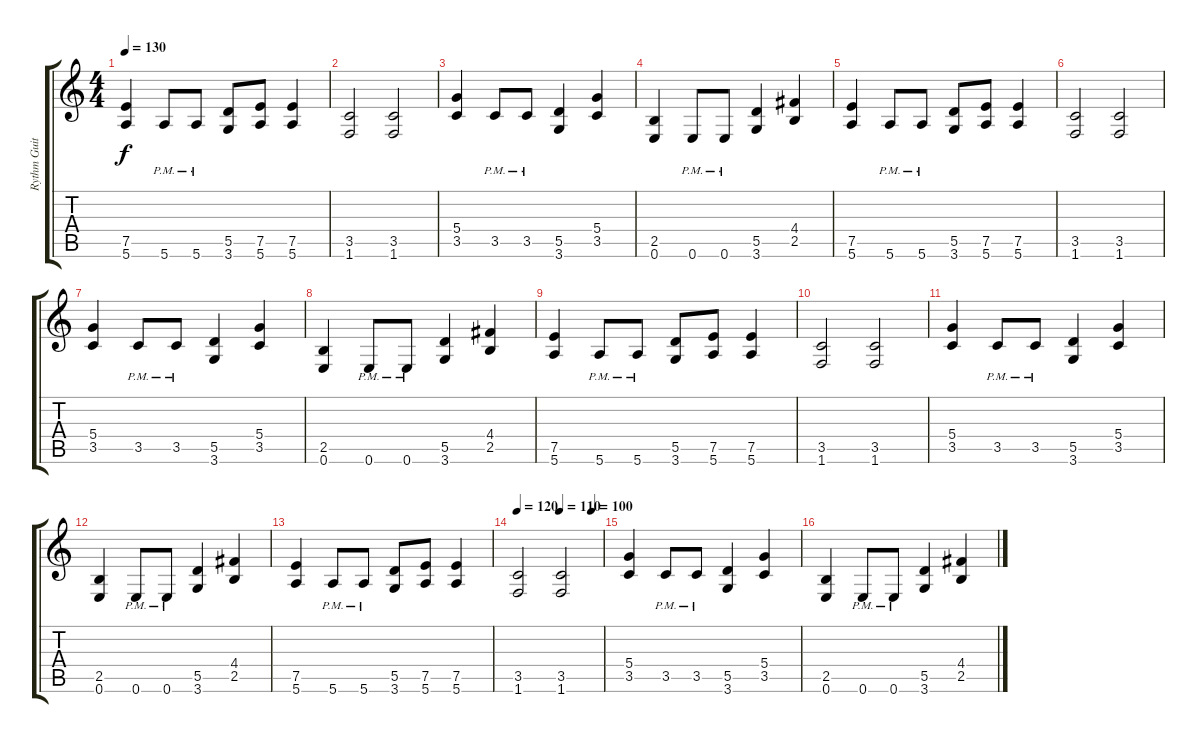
\track ("Rythm Guitar" "Rythm Guit") {instrument distortionguitar}
\staff {score tabs}
\tuning (E4 B3 G3 D3 A2 E2) {hide}
\ts (4 4)
\tempo 130
\clef g2
\ks c
(7.5 5.6).4{dy f} 5.6{pm}.8 5.6{pm}.8 (5.5 3.6).8 (7.5 5.6).8 (7.5 5.6).4 |
(3.5 1.6).2 (3.5 1.6).2 |
(5.4 3.5).4 3.5{pm}.8 3.5{pm}.8 (5.5 3.6).4 (5.4 3.5).4 |
(2.5 0.6).4 0.6{pm}.8 0.6{pm}.8 (5.5 3.6).4 (4.4 2.5).4 |
(7.5 5.6).4 5.6{pm}.8 5.6{pm}.8 (5.5 3.6).8 (7.5 5.6).8 (7.5 5.6).4 |
(3.5 1.6).2 (3.5 1.6).2 |
(5.4 3.5).4 3.5{pm}.8 3.5{pm}.8 (5.5 3.6).4 (5.4 3.5).4 |
(2.5 0.6).4 0.6{pm}.8 0.6{pm}.8 (5.5 3.6).4 (4.4 2.5).4 |
(7.5 5.6).4{volume 16 instrument distortionguitar} 5.6{pm}.8 5.6{pm}.8 (5.5 3.6).8 (7.5 5.6).8 (7.5 5.6).4 |
(3.5 1.6).2 (3.5 1.6).2 |
(5.4 3.5).4 3.5{pm}.8 3.5{pm}.8 (5.5 3.6).4 (5.4 3.5).4 |
(2.5 0.6).4 0.6{pm}.8 0.6{pm}.8 (5.5 3.6).4 (4.4 2.5).4 |
(7.5 5.6).4 5.6{pm}.8 5.6{pm}.8 (5.5 3.6).8 (7.5 5.6).8 (7.5 5.6).4 |
\tempo 120
\tempo (110 0.5)
\tempo (100 0.875)
(3.5 1.6).2 (3.5 1.6).2 |
(5.4 3.5).4 3.5{pm}.8 3.5{pm}.8 (5.5 3.6).4 (5.4 3.5).4 |
(2.5 0.6).4 0.6{pm}.8 0.6{pm}.8 (5.5 3.6).4 (4.4 2.5).4
